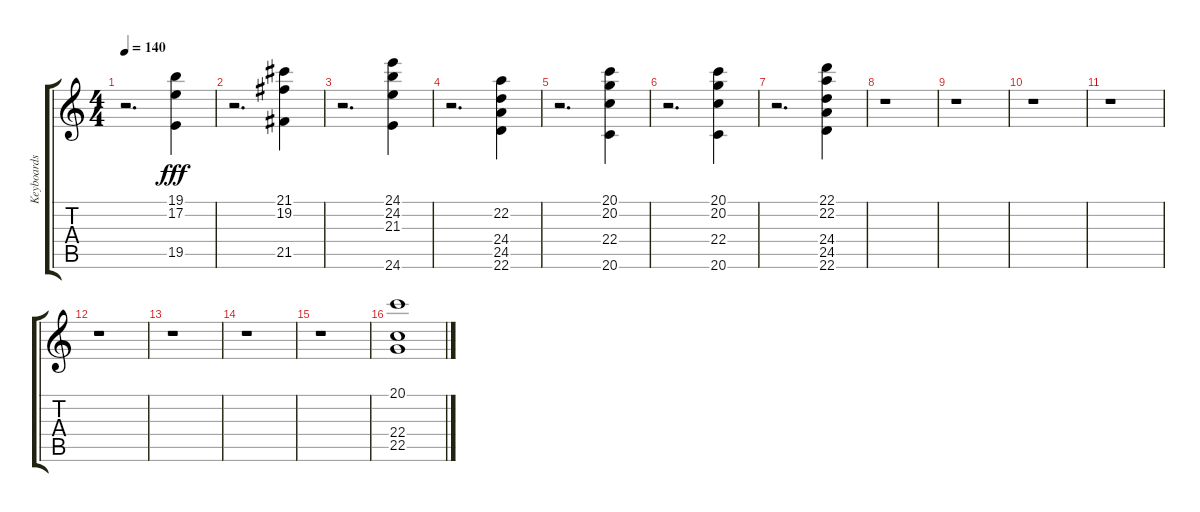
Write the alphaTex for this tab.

\track ("Keyboards" "Keyboards") {instrument stringensemble1}
\staff {score tabs}
\tuning (E4 B3 G3 D3 A2 E2) {hide}
\ts (4 4)
\tempo 140
\clef g2
\ks c
r.2{d dy fff} (19.1 17.2 19.5).4 |
r.2{d} (21.1 19.2 21.5).4 |
r.2{d} (24.1 24.2 21.3 24.6).4 |
r.2{d} (22.2 24.4 24.5 22.6).4 |
r.2{d} (20.1 20.2 22.4 20.6).4 |
r.2{d} (20.1 20.2 22.4 20.6).4 |
r.2{d} (22.1 22.2 24.4 24.5 22.6).4 |
r.1 |
r.1 |
r.1 |
r.1 |
r.1 |
r.1 |
r.1 |
r.1 |
(20.1 22.4 22.5).1
